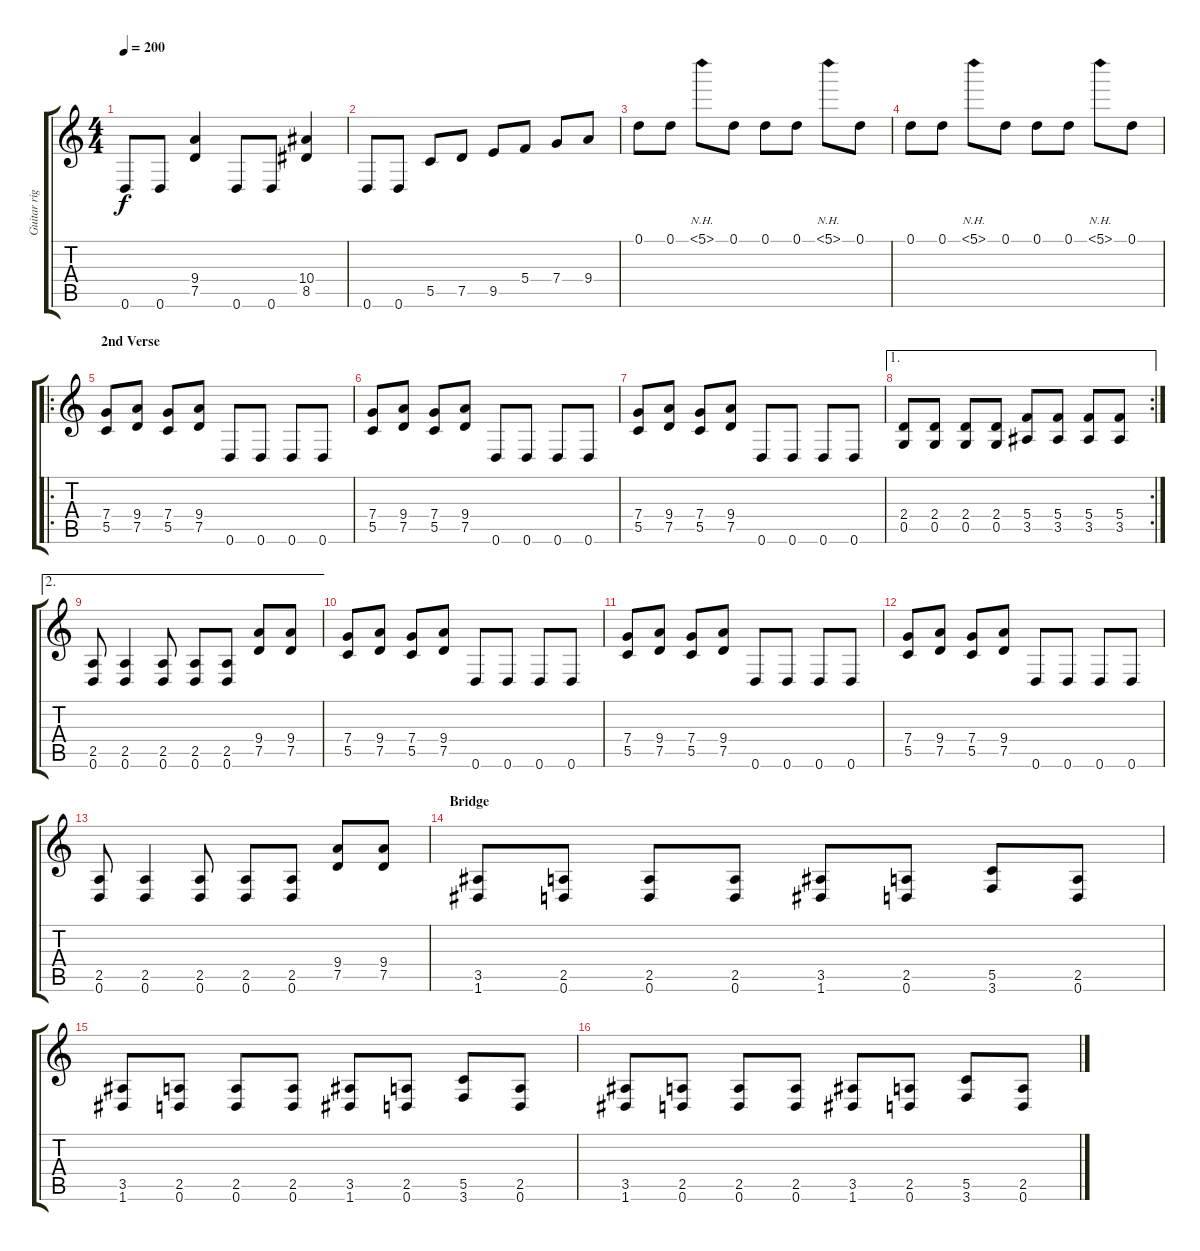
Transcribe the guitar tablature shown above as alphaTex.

\track ("Guitar right (doubled)" "Guitar rig") {instrument distortionguitar}
\staff {score tabs}
\tuning (D4 A3 F3 C3 G2 D2) {hide}
\ts (4 4)
\tempo 200
\clef g2
\ks c
0.6.8{dy f} 0.6.8 (9.4 7.5).4 0.6.8 0.6.8 (10.4 8.5).4 |
0.6.8 0.6.8 5.5.8 7.5.8 9.5.8 5.4.8 7.4.8 9.4.8 |
0.1.8 0.1.8 5.1{nh}.8 0.1.8 0.1.8 0.1.8 5.1{nh}.8 0.1.8 |
0.1.8 0.1.8 5.1{nh}.8 0.1.8 0.1.8 0.1.8 5.1{nh}.8 0.1.8 |
\ro
\section ("" "2nd Verse")
(7.4 5.5).8 (9.4 7.5).8 (7.4 5.5).8 (9.4 7.5).8 0.6.8 0.6.8 0.6.8 0.6.8 |
(7.4 5.5).8 (9.4 7.5).8 (7.4 5.5).8 (9.4 7.5).8 0.6.8 0.6.8 0.6.8 0.6.8 |
(7.4 5.5).8 (9.4 7.5).8 (7.4 5.5).8 (9.4 7.5).8 0.6.8 0.6.8 0.6.8 0.6.8 |
\ae 1
\rc 2
(2.4 0.5).8 (2.4 0.5).8 (2.4 0.5).8 (2.4 0.5).8 (5.4 3.5).8 (5.4 3.5).8 (5.4 3.5).8 (5.4 3.5).8 |
\ae 2
(2.5 0.6).8 (2.5 0.6).4 (2.5 0.6).8 (2.5 0.6).8 (2.5 0.6).8 (9.4 7.5).8 (9.4 7.5).8 |
(7.4 5.5).8 (9.4 7.5).8 (7.4 5.5).8 (9.4 7.5).8 0.6.8 0.6.8 0.6.8 0.6.8 |
(7.4 5.5).8 (9.4 7.5).8 (7.4 5.5).8 (9.4 7.5).8 0.6.8 0.6.8 0.6.8 0.6.8 |
(7.4 5.5).8 (9.4 7.5).8 (7.4 5.5).8 (9.4 7.5).8 0.6.8 0.6.8 0.6.8 0.6.8 |
(2.5 0.6).8 (2.5 0.6).4 (2.5 0.6).8 (2.5 0.6).8 (2.5 0.6).8 (9.4 7.5).8 (9.4 7.5).8 |
\section ("" "Bridge")
(3.5 1.6).8 (2.5 0.6).8 (2.5 0.6).8 (2.5 0.6).8 (3.5 1.6).8 (2.5 0.6).8 (5.5 3.6).8 (2.5 0.6).8 |
(3.5 1.6).8 (2.5 0.6).8 (2.5 0.6).8 (2.5 0.6).8 (3.5 1.6).8 (2.5 0.6).8 (5.5 3.6).8 (2.5 0.6).8 |
(3.5 1.6).8 (2.5 0.6).8 (2.5 0.6).8 (2.5 0.6).8 (3.5 1.6).8 (2.5 0.6).8 (5.5 3.6).8 (2.5 0.6).8
